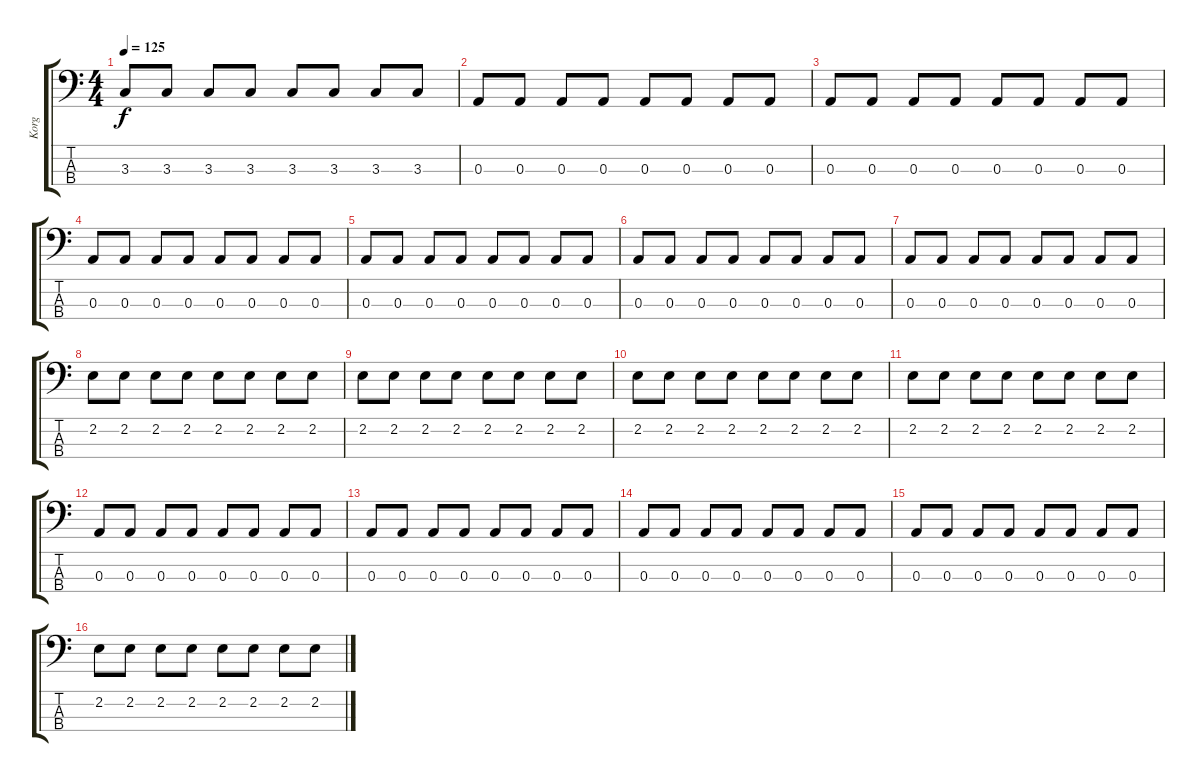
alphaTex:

\track ("Korg" "Korg") {instrument synthbass1}
\staff {score tabs}
\tuning (G2 D2 A1 E1) {hide}
\ts (4 4)
\tempo 125
\clef f4
\ks c
3.3.8{dy f} 3.3.8 3.3.8 3.3.8 3.3.8 3.3.8 3.3.8 3.3.8 |
0.3.8 0.3.8 0.3.8 0.3.8 0.3.8 0.3.8 0.3.8 0.3.8 |
0.3.8 0.3.8 0.3.8 0.3.8 0.3.8 0.3.8 0.3.8 0.3.8 |
0.3.8 0.3.8 0.3.8 0.3.8 0.3.8 0.3.8 0.3.8 0.3.8 |
0.3.8 0.3.8 0.3.8 0.3.8 0.3.8 0.3.8 0.3.8 0.3.8 |
0.3.8 0.3.8 0.3.8 0.3.8 0.3.8 0.3.8 0.3.8 0.3.8 |
0.3.8 0.3.8 0.3.8 0.3.8 0.3.8 0.3.8 0.3.8 0.3.8 |
2.2.8 2.2.8 2.2.8 2.2.8 2.2.8 2.2.8 2.2.8 2.2.8 |
2.2.8 2.2.8 2.2.8 2.2.8 2.2.8 2.2.8 2.2.8 2.2.8 |
2.2.8 2.2.8 2.2.8 2.2.8 2.2.8 2.2.8 2.2.8 2.2.8 |
2.2.8 2.2.8 2.2.8 2.2.8 2.2.8 2.2.8 2.2.8 2.2.8 |
0.3.8 0.3.8 0.3.8 0.3.8 0.3.8 0.3.8 0.3.8 0.3.8 |
0.3.8 0.3.8 0.3.8 0.3.8 0.3.8 0.3.8 0.3.8 0.3.8 |
0.3.8 0.3.8 0.3.8 0.3.8 0.3.8 0.3.8 0.3.8 0.3.8 |
0.3.8 0.3.8 0.3.8 0.3.8 0.3.8 0.3.8 0.3.8 0.3.8 |
2.2.8 2.2.8 2.2.8 2.2.8 2.2.8 2.2.8 2.2.8 2.2.8
